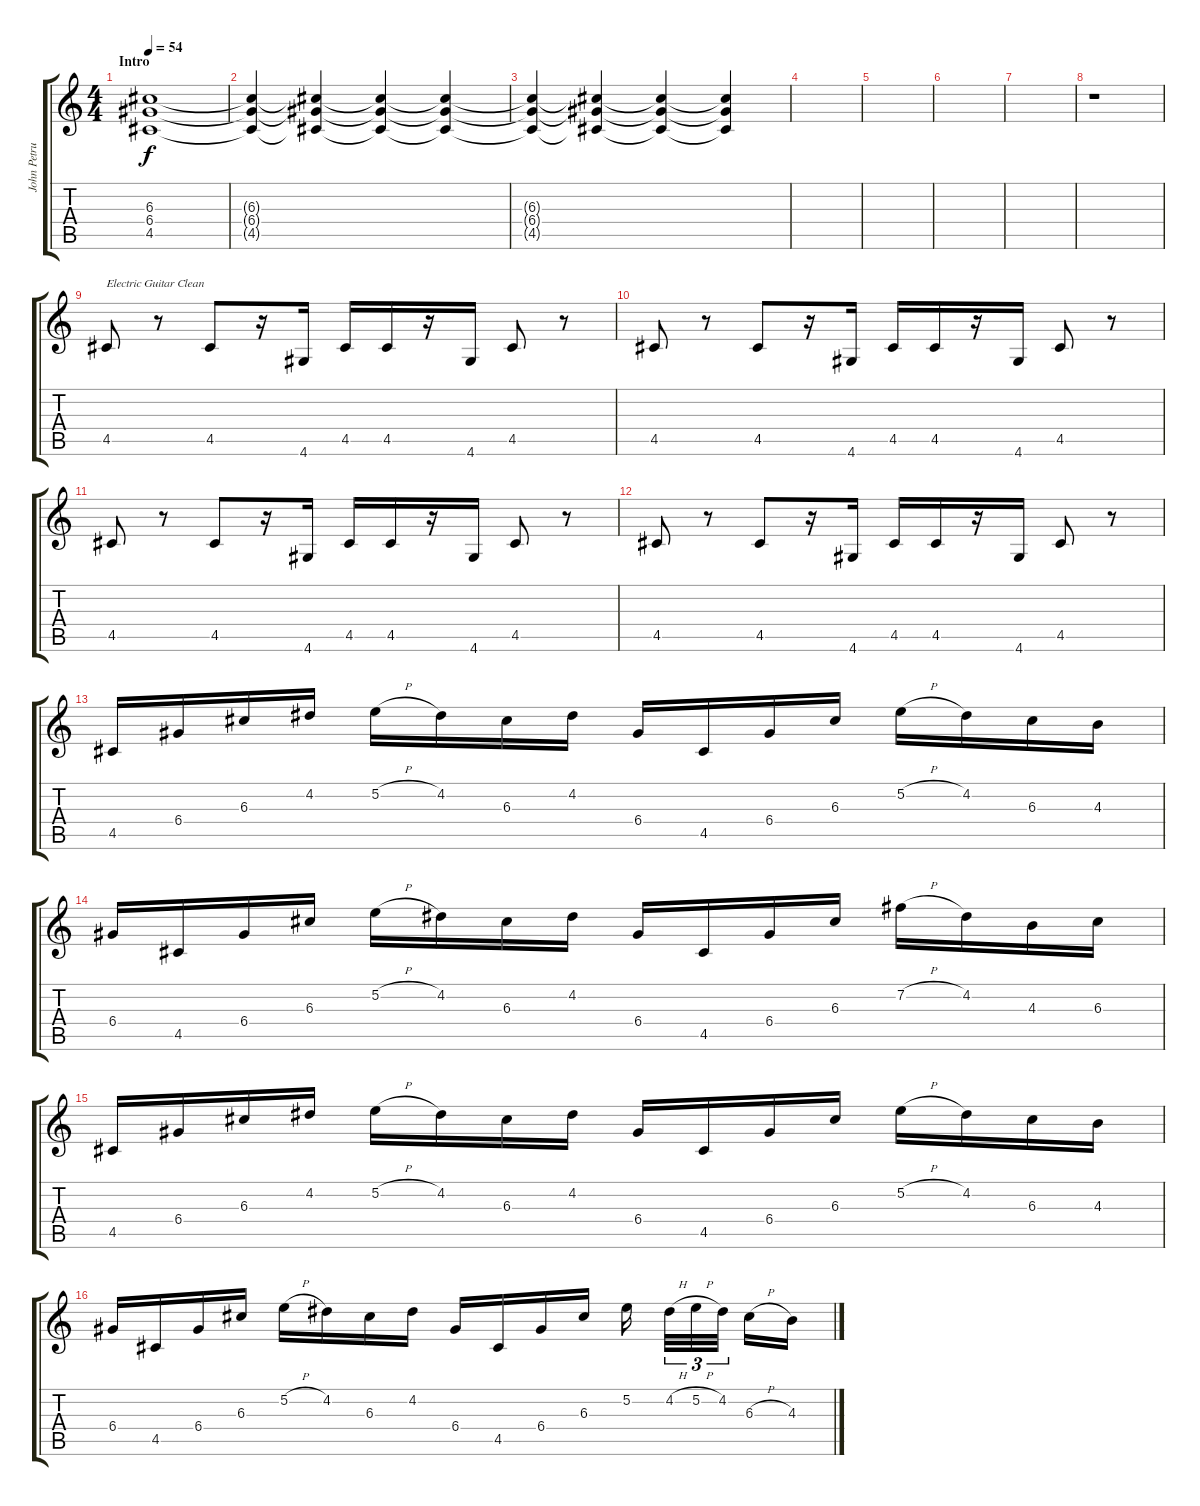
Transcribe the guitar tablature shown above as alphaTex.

\track ("John Petrucci - Guitar" "John Petru") {instrument distortionguitar}
\staff {score tabs}
\tuning (E4 B3 G3 D3 A2 E2) {hide}
\ts (4 4)
\section ("" "Intro")
\tempo 54
\clef g2
\ks c
(6.3 6.4 4.5).1{dy f volume 16 instrument distortionguitar} |
(6.3{t} 6.4{t} 4.5{t}).4{volume 13} (6.3{t} 6.4{t} 4.5{t}).4{volume 11} (6.3{t} 6.4{t} 4.5{t}).4{volume 9} (6.3{t} 6.4{t} 4.5{t}).4{volume 6} |
(6.3{t} 6.4{t} 4.5{t}).4{volume 5} (6.3{t} 6.4{t} 4.5{t}).4{volume 3} (6.3{t} 6.4{t} 4.5{t}).4{volume 2} (6.3{t} 6.4{t} 4.5{t}).4{volume 1} |
|
|
|
|
r.1{volume 16} |
4.5.8{txt "Electric Guitar Clean" instrument electricguitarclean} r.8 4.5.8 r.16 4.6.16 4.5.16 4.5.16 r.16 4.6.16 4.5.8 r.8 |
4.5.8 r.8 4.5.8 r.16 4.6.16 4.5.16 4.5.16 r.16 4.6.16 4.5.8 r.8 |
4.5.8 r.8 4.5.8 r.16 4.6.16 4.5.16 4.5.16 r.16 4.6.16 4.5.8 r.8 |
4.5.8 r.8 4.5.8 r.16 4.6.16 4.5.16 4.5.16 r.16 4.6.16 4.5.8 r.8 |
4.5.16 6.4.16 6.3.16 4.2.16 5.2{h}.16 4.2.16 6.3.16 4.2.16 6.4.16 4.5.16 6.4.16 6.3.16 5.2{h}.16 4.2.16 6.3.16 4.3.16 |
6.4.16 4.5.16 6.4.16 6.3.16 5.2{h}.16 4.2.16 6.3.16 4.2.16 6.4.16 4.5.16 6.4.16 6.3.16 7.2{h}.16 4.2.16 4.3.16 6.3.16 |
4.5.16 6.4.16 6.3.16 4.2.16 5.2{h}.16 4.2.16 6.3.16 4.2.16 6.4.16 4.5.16 6.4.16 6.3.16 5.2{h}.16 4.2.16 6.3.16 4.3.16 |
6.4.16 4.5.16 6.4.16 6.3.16 5.2{h}.16 4.2.16 6.3.16 4.2.16 6.4.16 4.5.16 6.4.16 6.3.16 5.2.16 4.2{h}.32{tu (3 2)} 5.2{h}.32{tu (3 2)} 4.2.32{tu (3 2)} 6.3{h}.16 4.3.16
